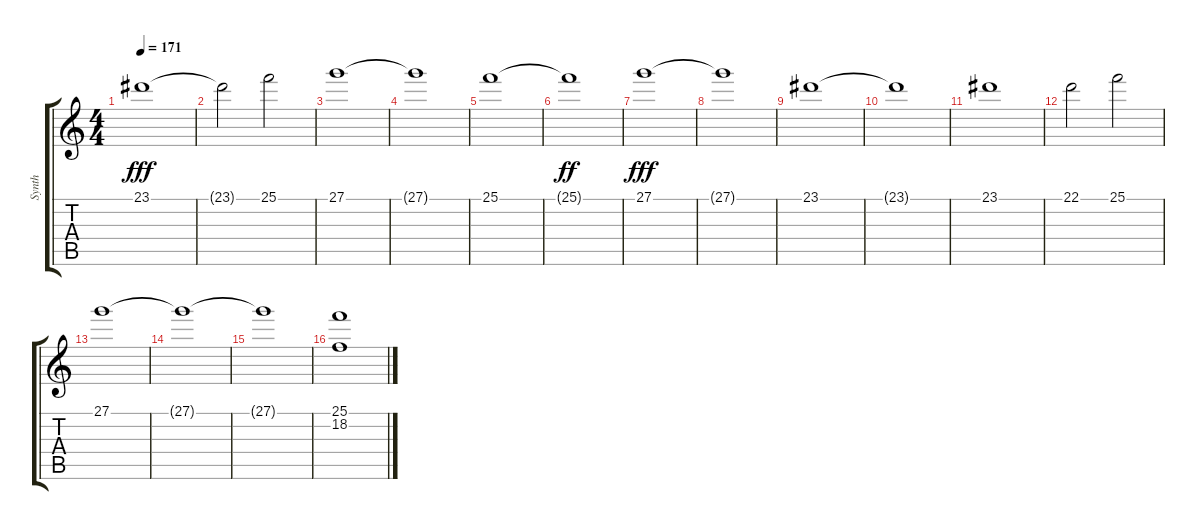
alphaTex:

\track ("Synth" "Synth") {instrument choiraahs}
\staff {score tabs}
\tuning (E4 B3 G3 D3 A2 E2) {hide}
\ts (4 4)
\tempo 171
\clef g2
\ks c
23.1.1{dy fff} |
23.1{t}.2 25.1.2 |
27.1.1 |
27.1{t}.1 |
25.1.1 |
25.1{t}.1{dy ff} |
27.1.1{dy fff} |
27.1{t}.1 |
23.1.1 |
23.1{t}.1 |
23.1.1 |
22.1.2 25.1.2 |
27.1.1 |
27.1{t}.1 |
27.1{t}.1 |
(25.1 18.2).1
